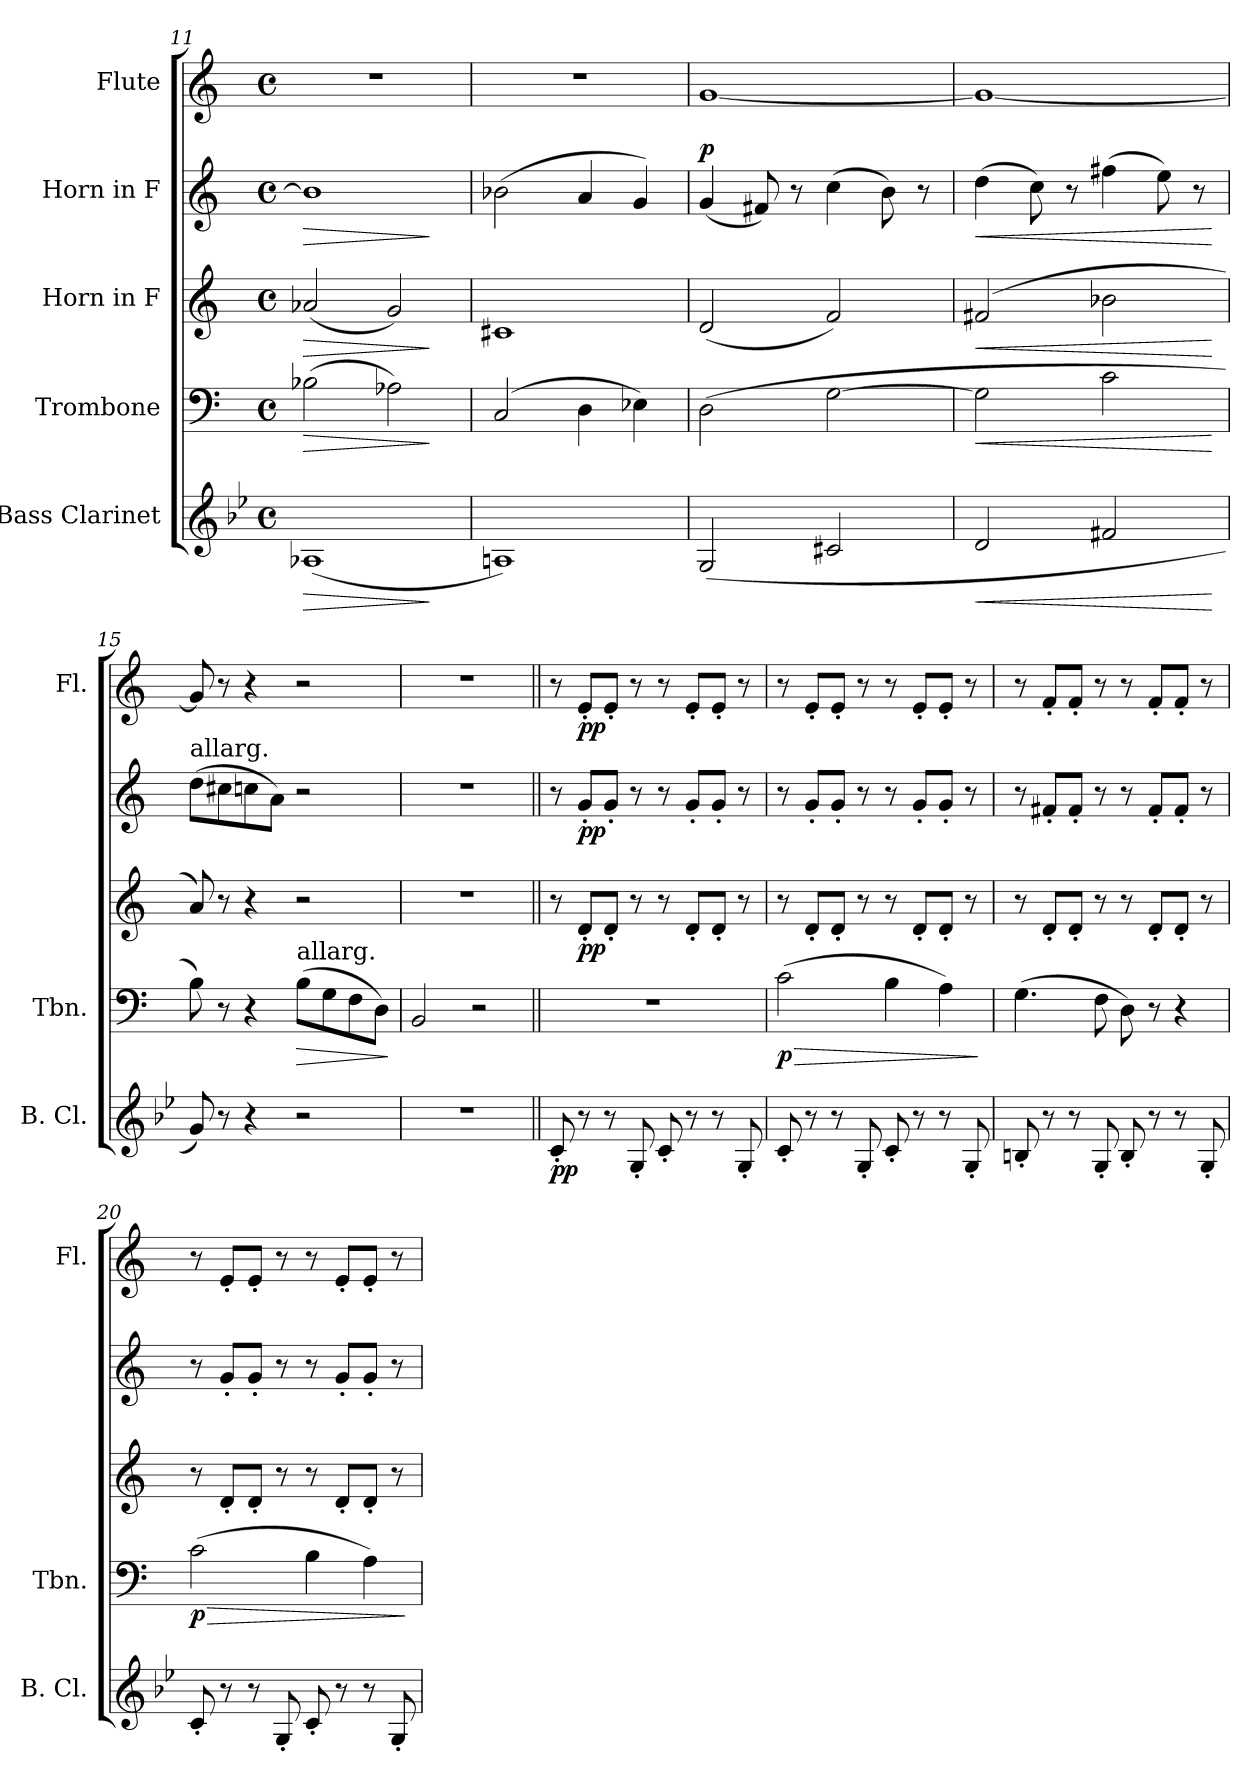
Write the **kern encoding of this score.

**kern	**dynam	**kern	**dynam	**kern	**dynam	**kern	**dynam	**kern	**dynam
*part5	*part5	*part4	*part4	*part3	*part3	*part2	*part2	*part1	*part1
*staff5	*staff5	*staff4	*staff4	*staff3	*staff3	*staff2	*staff2	*staff1	*staff1
*I"Bass Clarinet	*	*I"Trombone	*	*I"Horn in F	*	*I"Horn in F	*	*I"Flute	*
*I'B. Cl.	*	*I'Tbn.	*	*	*	*	*	*I'Fl.	*
*clefG2	*	*clefF4	*	*clefG2	*	*clefG2	*	*clefG2	*
*ITrd8c14	*	*	*	*ITrd4c7	*	*ITrd4c7	*	*	*
*k[b-e-]	*	*k[]	*	*k[b-]	*	*k[b-]	*	*k[]	*
*M4/4	*	*M4/4	*	*M4/4	*	*M4/4	*	*M4/4	*
*met(c)	*	*met(c)	*	*met(c)	*	*met(c)	*	*met(c)	*
=11	=11	=11	=11	=11	=11	=11	=11	=11	=11
!	!LO:HP:b	!	!LO:HP:b	!	!LO:HP:b	!	!LO:HP:b	!	!
(1AA-X	>	(2B-X\	>	(2d-X/	>	1e-]	>	1r	.
.	.	2A-X\)	.	2c/)	.	.	.	.	.
.	]	.	]	.	]	.	]	.	.
=12	=12	=12	=12	=12	=12	=12	=12	=12	=12
1AAn)	.	(2C/	.	1F#X	.	(2e-X\	.	1r	.
.	.	4D\	.	.	.	4d/	.	.	.
.	.	4E-X\)	.	.	.	4c/)	.	.	.
=13	=13	=13	=13	=13	=13	=13	=13	=13	=13
!	!	!	!	!	!	!	!LO:DY:a	!	!
(2GG/	.	(2D\	.	(2G/	.	(4c/	p	[1g	.
.	.	.	.	.	.	8Bn/)	.	.	.
.	.	.	.	.	.	8r	.	.	.
2C#X/	.	[2G\	.	2B-/)	.	(4f\	.	.	.
.	.	.	.	.	.	8e\)	.	.	.
.	.	.	.	.	.	8r	.	.	.
=14	=14	=14	=14	=14	=14	=14	=14	=14	=14
!	!LO:HP:b	!	!LO:HP:b	!	!LO:HP:b	!	!LO:HP:b	!	!
2D/	<	2G\]	<	(2Bn/	<	(4g\	<	1g_	.
.	.	.	.	.	.	8f\)	.	.	.
.	.	.	.	.	.	8r	.	.	.
2F#X/	.	2c\	.	2e-X\	.	(4bn\	.	.	.
.	.	.	.	.	.	8a\)	.	.	.
.	.	.	.	.	.	8r	.	.	.
.	[	.	[	.	[	.	[	.	.
=15	=15	=15	=15	=15	=15	=15	=15	=15	=15
!	!	!	!	!	!	!LO:TX:a:t=allarg.	!	!	!
8G/)	.	8B\)	.	8d/)	.	(8g\L	.	8g/]	.
8r	.	8r	.	8r	.	8f#X\	.	8r	.
4r	.	4r	.	4r	.	8fn\	.	4r	.
.	.	.	.	.	.	8d\J)	.	.	.
!	!	!LO:TX:a:t=allarg.	!	!	!	!	!	!	!
!	!	!	!LO:HP:b	!	!	!	!	!	!
2r	.	(8B\L	>	2r	.	2r	.	2r	.
.	.	8G\	.	.	.	.	.	.	.
.	.	8F\	.	.	.	.	.	.	.
.	.	8D\J)	.	.	.	.	.	.	.
.	.	.	]	.	.	.	.	.	.
!!LO:PB:g=z
=16	=16	=16	=16	=16	=16	=16	=16	=16	=16
1r	.	2BB/	.	1r	.	1r	.	1r	.
.	.	2r	.	.	.	.	.	.	.
=17||	=17||	=17||	=17||	=17||	=17||	=17||	=17||	=17||	=17||
!	!LO:DY:b	!	!	!	!	!	!	!	!
8C'/	pp	1r	.	8r	.	8r	.	8r	.
*	*	*	*	*	*	*	*	*MM60	*
!	!	!	!	!	!LO:DY:b	!	!LO:DY:b	!	!LO:DY:b
8r	.	.	.	8G'/L	pp	8c'/L	pp	8e'/L	pp
8r	.	.	.	8G'/J	.	8c'/J	.	8e'/J	.
8GG'/	.	.	.	8r	.	8r	.	8r	.
8C'/	.	.	.	8r	.	8r	.	8r	.
8r	.	.	.	8G'/L	.	8c'/L	.	8e'/L	.
8r	.	.	.	8G'/J	.	8c'/J	.	8e'/J	.
8GG'/	.	.	.	8r	.	8r	.	8r	.
=18	=18	=18	=18	=18	=18	=18	=18	=18	=18
!	!	!	!LO:HP:b	!	!	!	!	!	!
!	!	!	!LO:DY:n=1:b	!	!	!	!	!	!
8C'/	.	(2c\	> p	8r	.	8r	.	8r	.
8r	.	.	.	8G'/L	.	8c'/L	.	8e'/L	.
8r	.	.	.	8G'/J	.	8c'/J	.	8e'/J	.
8GG'/	.	.	.	8r	.	8r	.	8r	.
8C'/	.	4B\	.	8r	.	8r	.	8r	.
8r	.	.	.	8G'/L	.	8c'/L	.	8e'/L	.
8r	.	4A\)	.	8G'/J	.	8c'/J	.	8e'/J	.
8GG'/	.	.	.	8r	.	8r	.	8r	.
.	.	.	]	.	.	.	.	.	.
=19	=19	=19	=19	=19	=19	=19	=19	=19	=19
8BBn'/	.	(4.G\	.	8r	.	8r	.	8r	.
8r	.	.	.	8G'/L	.	8Bn'/L	.	8f'/L	.
8r	.	.	.	8G'/J	.	8B'/J	.	8f'/J	.
8GG'/	.	8F\	.	8r	.	8r	.	8r	.
8BB'/	.	8D\)	.	8r	.	8r	.	8r	.
8r	.	8r	.	8G'/L	.	8B'/L	.	8f'/L	.
8r	.	4r	.	8G'/J	.	8B'/J	.	8f'/J	.
8GG'/	.	.	.	8r	.	8r	.	8r	.
!!LO:LB:g=z
=20	=20	=20	=20	=20	=20	=20	=20	=20	=20
!	!	!	!LO:HP:b	!	!	!	!	!	!
!	!	!	!LO:DY:n=1:b	!	!	!	!	!	!
8C'/	.	(2c\	> p	8r	.	8r	.	8r	.
8r	.	.	.	8G'/L	.	8c'/L	.	8e'/L	.
8r	.	.	.	8G'/J	.	8c'/J	.	8e'/J	.
8GG'/	.	.	.	8r	.	8r	.	8r	.
8C'/	.	4B\	.	8r	.	8r	.	8r	.
8r	.	.	.	8G'/L	.	8c'/L	.	8e'/L	.
8r	.	4A\)	.	8G'/J	.	8c'/J	.	8e'/J	.
8GG'/	.	.	.	8r	.	8r	.	8r	.
.	.	.	]	.	.	.	.	.	.
=	=	=	=	=	=	=	=	=	=
*-	*-	*-	*-	*-	*-	*-	*-	*-	*-
